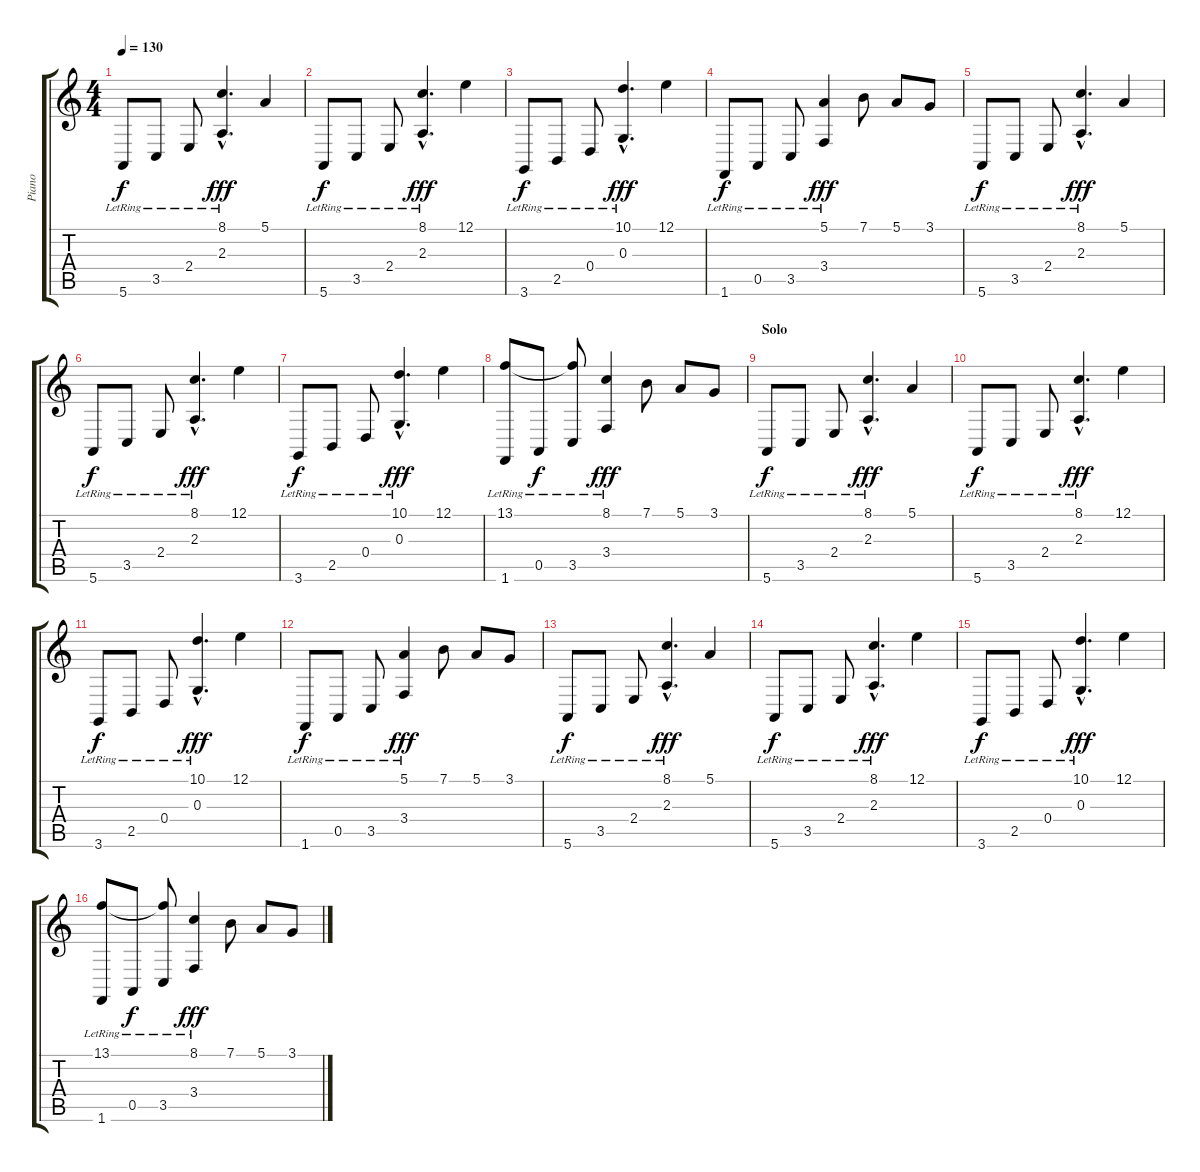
\track ("Piano" "Piano") {instrument brightacousticpiano}
\staff {score tabs}
\tuning (E4 B3 G3 D3 A2 E2) {hide}
\ts (4 4)
\section ("" "")
\tempo 130
\clef g2
\ks c
5.6{lr}.8{dy f} 3.5{lr}.8 2.4{lr}.8 (8.1{hac} 2.3{hac lr}).4{d dy fff} 5.1.4 |
5.6{lr}.8{dy f} 3.5{lr}.8 2.4{lr}.8 (8.1{hac} 2.3{hac lr}).4{d dy fff} 12.1.4 |
3.6{lr}.8{dy f} 2.5{lr}.8 0.4{lr}.8 (10.1{hac} 0.3{hac lr}).4{d dy fff} 12.1.4 |
1.6{lr}.8{dy f} 0.5{lr}.8 3.5{lr}.8 (5.1 3.4{lr}).4{dy fff} 7.1.8 5.1.8 3.1.8 |
5.6{lr}.8{dy f} 3.5{lr}.8 2.4{lr}.8 (8.1{hac} 2.3{hac lr}).4{d dy fff} 5.1.4 |
5.6{lr}.8{dy f} 3.5{lr}.8 2.4{lr}.8 (8.1{hac} 2.3{hac lr}).4{d dy fff} 12.1.4 |
3.6{lr}.8{dy f} 2.5{lr}.8 0.4{lr}.8 (10.1{hac} 0.3{hac lr}).4{d dy fff} 12.1.4 |
(13.1 1.6{lr}).8 0.5{lr}.8{dy f} (13.1{t} 3.5{lr}).8 (8.1 3.4{lr}).4{dy fff} 7.1.8 5.1.8 3.1.8 |
\section ("" "Solo")
5.6{lr}.8{dy f} 3.5{lr}.8 2.4{lr}.8 (8.1{hac} 2.3{hac lr}).4{d dy fff} 5.1.4 |
5.6{lr}.8{dy f} 3.5{lr}.8 2.4{lr}.8 (8.1{hac} 2.3{hac lr}).4{d dy fff} 12.1.4 |
3.6{lr}.8{dy f} 2.5{lr}.8 0.4{lr}.8 (10.1{hac} 0.3{hac lr}).4{d dy fff} 12.1.4 |
1.6{lr}.8{dy f} 0.5{lr}.8 3.5{lr}.8 (5.1 3.4{lr}).4{dy fff} 7.1.8 5.1.8 3.1.8 |
5.6{lr}.8{dy f} 3.5{lr}.8 2.4{lr}.8 (8.1{hac} 2.3{hac lr}).4{d dy fff} 5.1.4 |
5.6{lr}.8{dy f} 3.5{lr}.8 2.4{lr}.8 (8.1{hac} 2.3{hac lr}).4{d dy fff} 12.1.4 |
3.6{lr}.8{dy f} 2.5{lr}.8 0.4{lr}.8 (10.1{hac} 0.3{hac lr}).4{d dy fff} 12.1.4 |
(13.1 1.6{lr}).8 0.5{lr}.8{dy f} (13.1{t} 3.5{lr}).8 (8.1 3.4{lr}).4{dy fff} 7.1.8 5.1.8 3.1.8
